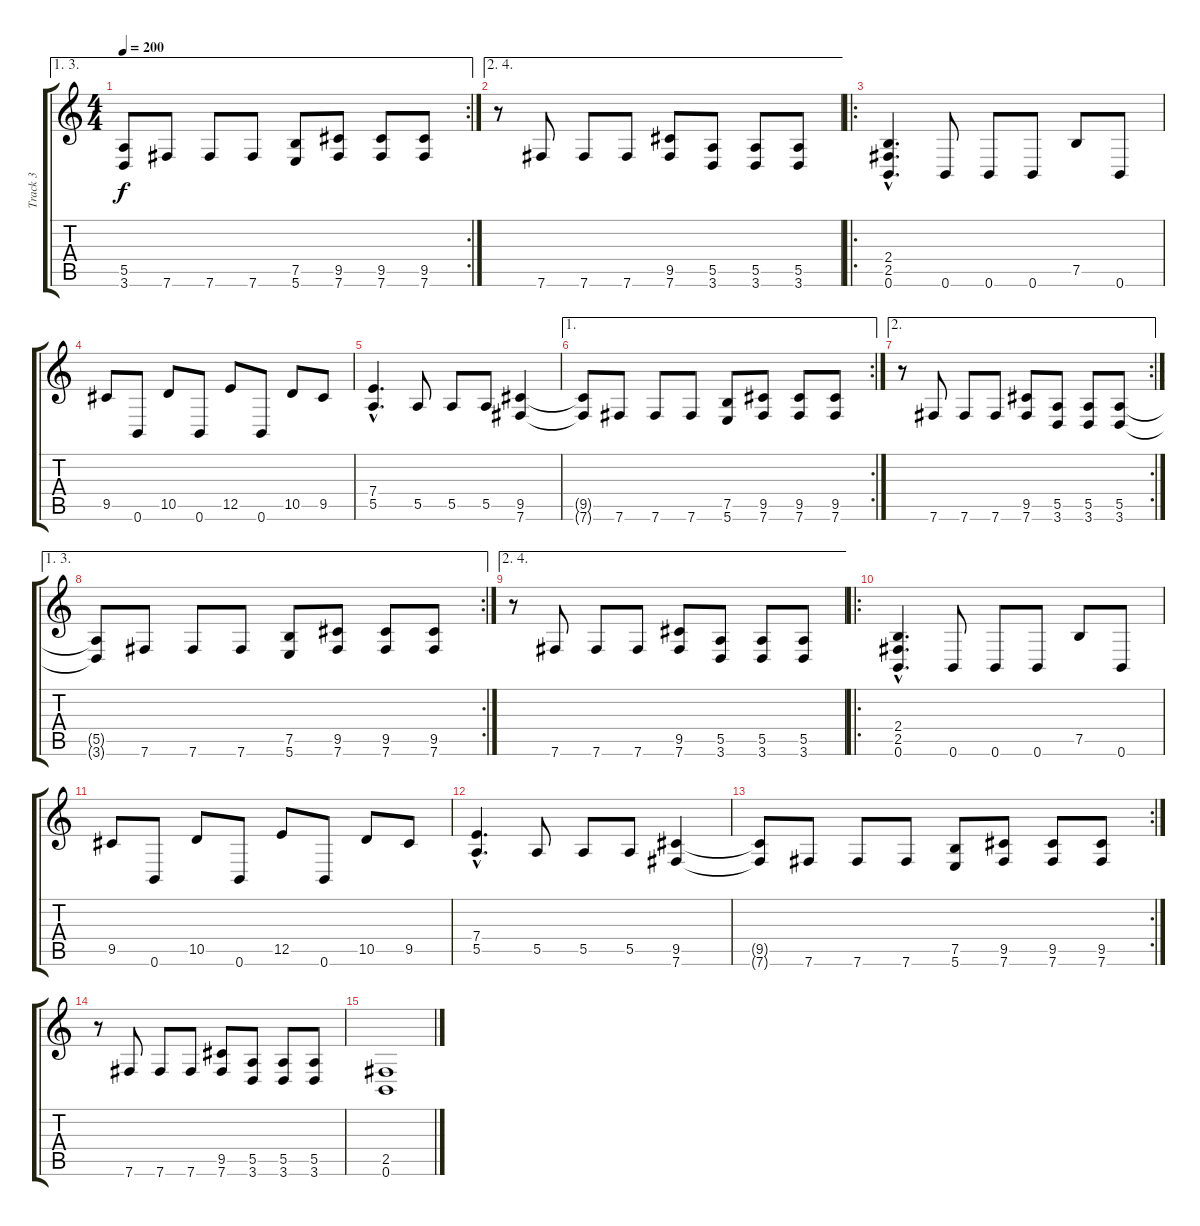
\track ("Track 3" "Track 3") {instrument distortionguitar}
\staff {score tabs}
\tuning (B3 Gb3 D3 A2 E2 B1) {hide}
\ae (1 3)
\rc 2
\ts (4 4)
\tempo 200
\clef g2
\ks c
(5.5{t} 3.6{t}).8{dy f} 7.6.8 7.6.8 7.6.8 (7.5 5.6).8 (9.5 7.6).8 (9.5 7.6).8 (9.5 7.6).8 |
\ae (2 4)
r.8 7.6.8 7.6.8 7.6.8 (9.5 7.6).8 (5.5 3.6).8 (5.5 3.6).8 (5.5 3.6).8 |
\ro
(2.4{hac} 2.5{hac} 0.6{hac}).4{d} 0.6.8 0.6.8 0.6.8 7.5.8 0.6.8 |
9.5.8 0.6.8 10.5.8 0.6.8 12.5.8 0.6.8 10.5.8 9.5.8 |
(7.4{hac} 5.5{hac}).4{d} 5.5.8 5.5.8 5.5.8 (9.5 7.6).4 |
\ae 1
\rc 2
(9.5{t} 7.6{t}).8 7.6.8 7.6.8 7.6.8 (7.5 5.6).8 (9.5 7.6).8 (9.5 7.6).8 (9.5 7.6).8 |
\ae 2
\rc 2
r.8 7.6.8 7.6.8 7.6.8 (9.5 7.6).8 (5.5 3.6).8 (5.5 3.6).8 (5.5 3.6).8 |
\ae (1 3)
\rc 2
(5.5{t} 3.6{t}).8 7.6.8 7.6.8 7.6.8 (7.5 5.6).8 (9.5 7.6).8 (9.5 7.6).8 (9.5 7.6).8 |
\ae (2 4)
r.8 7.6.8 7.6.8 7.6.8 (9.5 7.6).8 (5.5 3.6).8 (5.5 3.6).8 (5.5 3.6).8 |
\ro
(2.4{hac} 2.5{hac} 0.6{hac}).4{d} 0.6.8 0.6.8 0.6.8 7.5.8 0.6.8 |
9.5.8 0.6.8 10.5.8 0.6.8 12.5.8 0.6.8 10.5.8 9.5.8 |
(7.4{hac} 5.5{hac}).4{d} 5.5.8 5.5.8 5.5.8 (9.5 7.6).4 |
\rc 2
(9.5{t} 7.6{t}).8 7.6.8 7.6.8 7.6.8 (7.5 5.6).8 (9.5 7.6).8 (9.5 7.6).8 (9.5 7.6).8 |
r.8 7.6.8 7.6.8 7.6.8 (9.5 7.6).8 (5.5 3.6).8 (5.5 3.6).8 (5.5 3.6).8 |
(2.5 0.6).1
